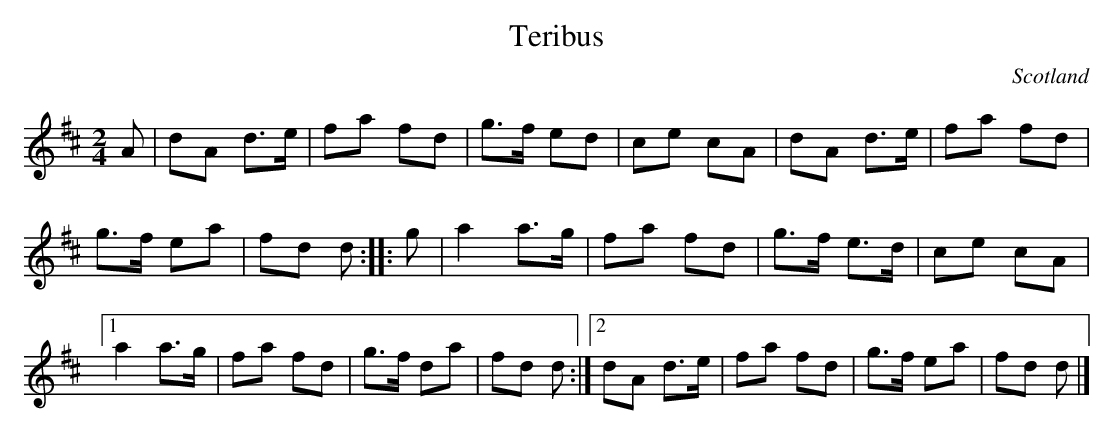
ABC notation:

X:1
T:Teribus
L:1/8
M:2/4
O:Scotland
K:D
A|\
dA d>e | fa fd | \
g>f ed | ce cA | \
dA d>e | fa fd |
g>f ea | fd d :: \
g|\
a2 a>g | fa fd | \
g>f e>d | ce cA |1
 a2 a>g| fa fd | g>f da  | fd d :|2\
 dA d>e|fa fd  | g>f ea  | fd d|]
